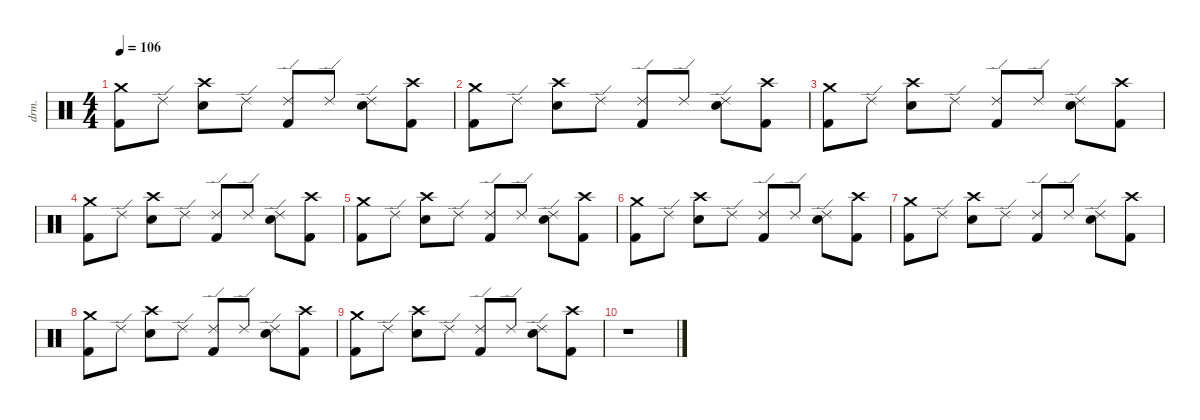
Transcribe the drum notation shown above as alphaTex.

\defaultSystemsLayout 4
\hideDynamics
\bracketExtendMode nobrackets
\track ("Lee Kerslake" "drm.") {instrument percussion}
\staff {score}
\articulation defaults
\ts (4 4)
\tempo 106
\clef neutral
\ks c
("Crash medium (hit)" "Kick (hit) 2").8{dy f} "Ride (edge) 2".8 ("Crash high (hit)" "Snare (hit) 2").8 "Ride (edge) 2".8 ("Ride (edge) 2" "Kick (hit) 2").8 "Ride (edge) 2".8 ("Ride (edge) 2" "Snare (hit) 2").8 ("Crash high (hit)" "Kick (hit) 2").8 |
("Crash medium (hit)" "Kick (hit) 2").8 "Ride (edge) 2".8 ("Crash high (hit)" "Snare (hit) 2").8 "Ride (edge) 2".8 ("Ride (edge) 2" "Kick (hit) 2").8 "Ride (edge) 2".8 ("Ride (edge) 2" "Snare (hit) 2").8 ("Crash high (hit)" "Kick (hit) 2").8 |
("Crash medium (hit)" "Kick (hit) 2").8 "Ride (edge) 2".8 ("Crash high (hit)" "Snare (hit) 2").8 "Ride (edge) 2".8 ("Ride (edge) 2" "Kick (hit) 2").8 "Ride (edge) 2".8 ("Ride (edge) 2" "Snare (hit) 2").8 ("Crash high (hit)" "Kick (hit) 2").8 |
("Crash medium (hit)" "Kick (hit) 2").8 "Ride (edge) 2".8 ("Crash high (hit)" "Snare (hit) 2").8 "Ride (edge) 2".8 ("Ride (edge) 2" "Kick (hit) 2").8 "Ride (edge) 2".8 ("Ride (edge) 2" "Snare (hit) 2").8 ("Crash high (hit)" "Kick (hit) 2").8 |
("Crash medium (hit)" "Kick (hit) 2").8 "Ride (edge) 2".8 ("Crash high (hit)" "Snare (hit) 2").8 "Ride (edge) 2".8 ("Ride (edge) 2" "Kick (hit) 2").8 "Ride (edge) 2".8 ("Ride (edge) 2" "Snare (hit) 2").8 ("Crash high (hit)" "Kick (hit) 2").8 |
("Crash medium (hit)" "Kick (hit) 2").8 "Ride (edge) 2".8 ("Crash high (hit)" "Snare (hit) 2").8 "Ride (edge) 2".8 ("Ride (edge) 2" "Kick (hit) 2").8 "Ride (edge) 2".8 ("Ride (edge) 2" "Snare (hit) 2").8 ("Crash high (hit)" "Kick (hit) 2").8 |
("Crash medium (hit)" "Kick (hit) 2").8 "Ride (edge) 2".8 ("Crash high (hit)" "Snare (hit) 2").8 "Ride (edge) 2".8 ("Ride (edge) 2" "Kick (hit) 2").8 "Ride (edge) 2".8 ("Ride (edge) 2" "Snare (hit) 2").8 ("Crash high (hit)" "Kick (hit) 2").8 |
("Crash medium (hit)" "Kick (hit) 2").8 "Ride (edge) 2".8 ("Crash high (hit)" "Snare (hit) 2").8 "Ride (edge) 2".8 ("Ride (edge) 2" "Kick (hit) 2").8 "Ride (edge) 2".8 ("Ride (edge) 2" "Snare (hit) 2").8 ("Crash high (hit)" "Kick (hit) 2").8 |
("Crash medium (hit)" "Kick (hit) 2").8 "Ride (edge) 2".8 ("Crash high (hit)" "Snare (hit) 2").8 "Ride (edge) 2".8 ("Ride (edge) 2" "Kick (hit) 2").8 "Ride (edge) 2".8 ("Ride (edge) 2" "Snare (hit) 2").8 ("Crash high (hit)" "Kick (hit) 2").8 |
r.1
